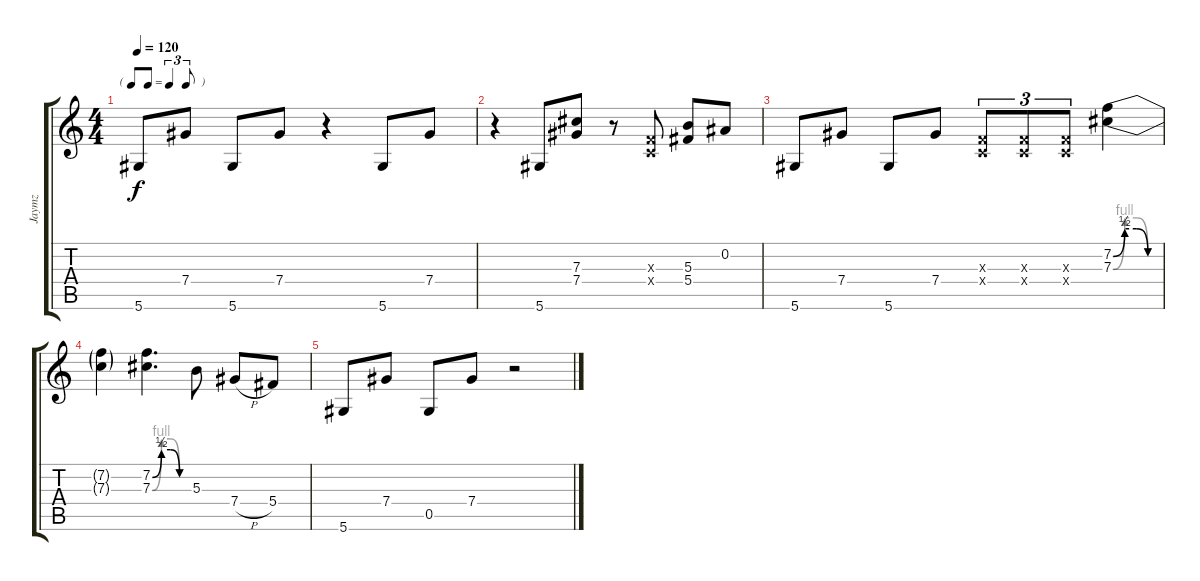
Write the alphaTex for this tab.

\track ("Jaymz" "Jaymz") {instrument overdrivenguitar}
\staff {score tabs}
\tuning (Eb4 Bb3 Gb3 Db3 Ab2 Eb2) {hide}
\ts (4 4)
\tf triplet8th
\tempo 120
\clef g2
\ks c
5.6.8{dy f} 7.4.8 5.6.8 7.4.8 r.4 5.6.8 7.4.8 |
r.4 5.6.8 (7.3 7.4).8 r.8 (-1.3{x} -1.4{x}).8 (5.3 5.4).8 0.2.8 |
5.6.8 7.4.8 5.6.8 7.4.8 (-1.3{x} -1.4{x}).8{tu (3 2)} (-1.3{x} -1.4{x}).8{tu (3 2)} (-1.3{x} -1.4{x}).8{tu (3 2)} (7.2{be (custom 0 0 15 2 30 2 45 0 60 0)} 7.3{be (custom 0 0 15 4 30 4 45 0 60 0)}).4 |
(7.2{t} 7.3{t}).4 (7.2{be (custom 0 0 15 2 30 2 45 0 60 0)} 7.3{be (custom 0 0 15 4 30 4 45 0 60 0)}).4{d} 5.3.8 7.4{h}.8 5.4.8 |
5.6.8 7.4.8 0.5.8 7.4.8 r.2
